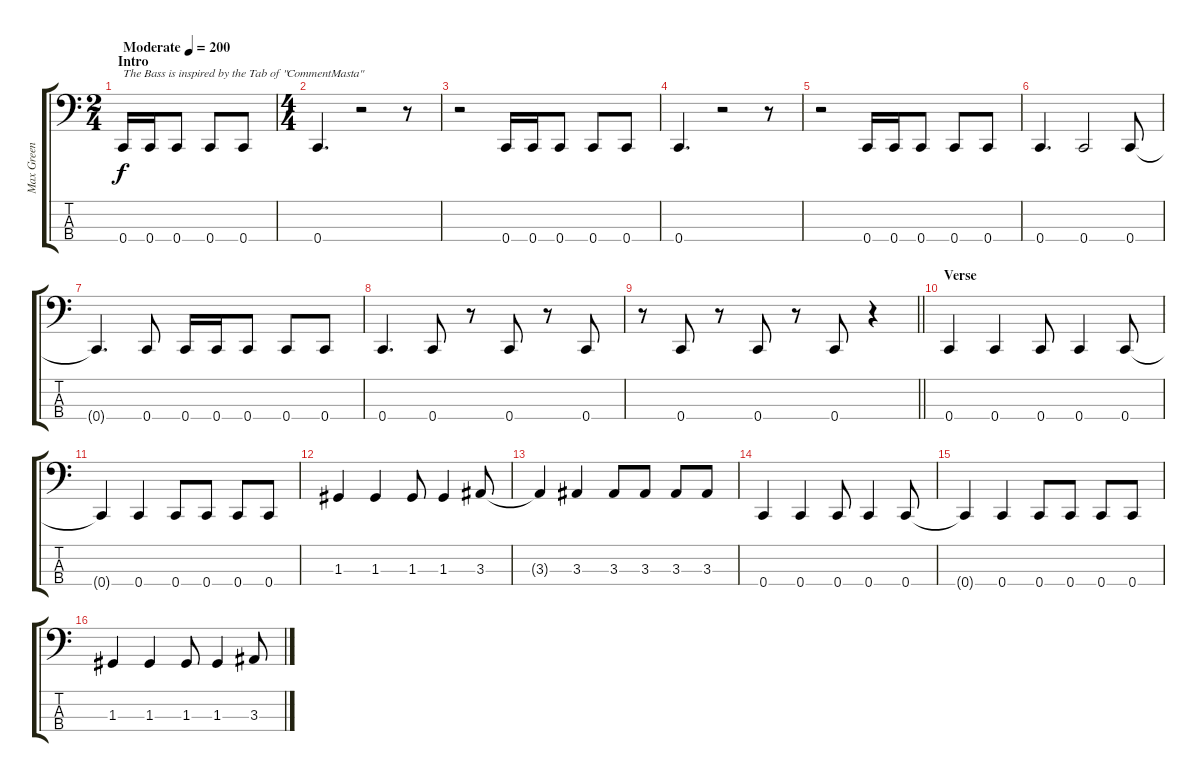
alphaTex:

\track ("Max Green - Bass" "Max Green ") {instrument electricbasspick}
\staff {score tabs}
\tuning (F2 C2 G1 C1) {hide}
\ts (2 4)
\section ("" "Intro")
\tempo (200 "Moderate")
\clef f4
\ks c
0.4.16{txt "The Bass is inspired by the Tab of \"CommentMasta\"" dy f instrument electricbasspick} 0.4.16 0.4.8 0.4.8 0.4.8 |
\ts (4 4)
0.4.4{d} r.2 r.8 |
r.2 0.4.16 0.4.16 0.4.8 0.4.8 0.4.8 |
0.4.4{d} r.2 r.8 |
r.2 0.4.16 0.4.16 0.4.8 0.4.8 0.4.8 |
0.4.4{d} 0.4.2 0.4.8 |
0.4{t}.4{d} 0.4.8 0.4.16 0.4.16 0.4.8 0.4.8 0.4.8 |
0.4.4{d} 0.4.8 r.8 0.4.8 r.8 0.4.8 |
\barLineRight lightlight
r.8 0.4.8 r.8 0.4.8 r.8 0.4.8 r.4 |
\section ("" "Verse")
0.4.4 0.4.4 0.4.8 0.4.4 0.4.8 |
0.4{t}.4 0.4.4 0.4.8 0.4.8 0.4.8 0.4.8 |
1.3.4 1.3.4 1.3.8 1.3.4 3.3.8 |
3.3{t}.4 3.3.4 3.3.8 3.3.8 3.3.8 3.3.8 |
0.4.4 0.4.4 0.4.8 0.4.4 0.4.8 |
0.4{t}.4 0.4.4 0.4.8 0.4.8 0.4.8 0.4.8 |
1.3.4 1.3.4 1.3.8 1.3.4 3.3.8
